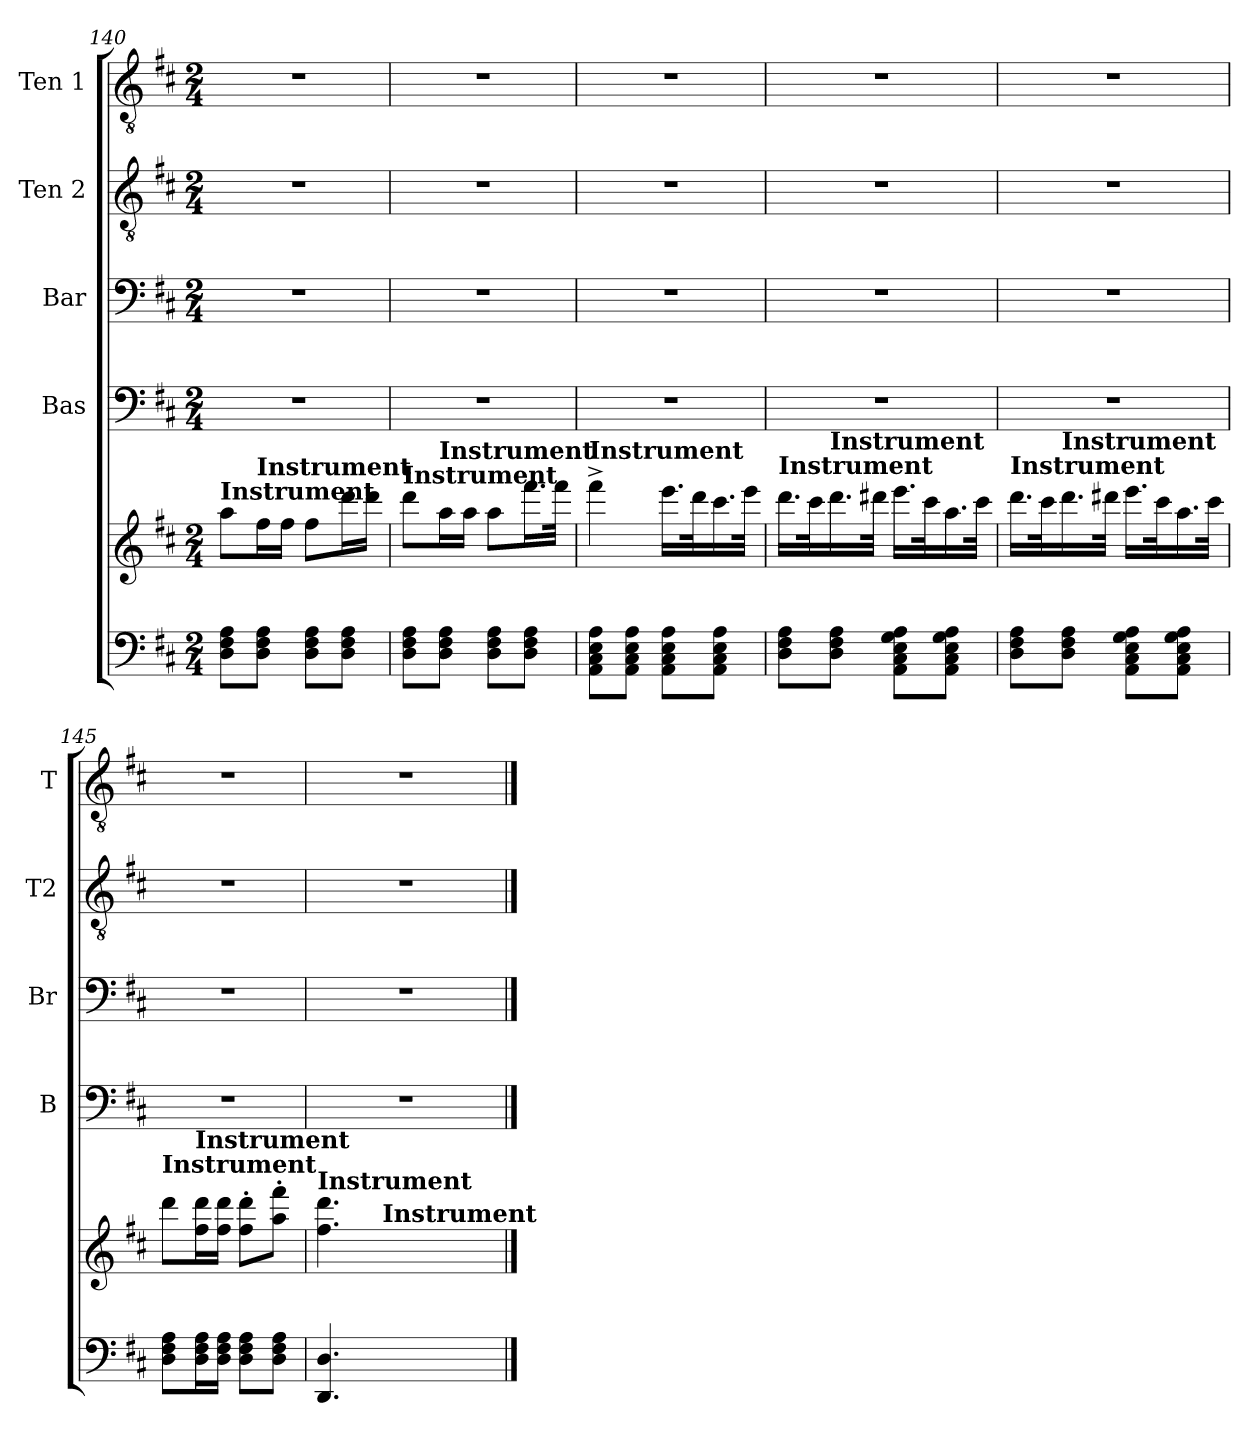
**kern	**kern	**kern	**kern	**kern	**kern
*part5	*part5	*part4	*part3	*part2	*part1
*staff6	*staff5	*staff4	*staff3	*staff2	*staff1
*	*	*I"Bas	*I"Bar	*I"Ten 2	*I"Ten 1
*	*	*I'B	*I'Br	*I'T2	*I'T
!!LO:PB:g=z
*clefF4	*clefG2	*clefF4	*clefF4	*clefGv2	*clefGv2
*k[f#c#]	*k[f#c#]	*k[f#c#]	*k[f#c#]	*k[f#c#]	*k[f#c#]
*D:	*D:	*D:	*D:	*D:	*D:
*M2/4	*M2/4	*M2/4	*M2/4	*M2/4	*M2/4
=140	=140	=140	=140	=140	=140
!	!LO:TX:a:B:t=Instrument	!	!	!	!
8D\ 8F#\ 8A\L	8aa\L	2r	2r	2r	2r
!	!LO:TX:a:B:t=Instrument	!	!	!	!
8D\ 8F#\ 8A\J	16ff#\L	.	.	.	.
.	16ff#\JJ	.	.	.	.
8D\ 8F#\ 8A\L	8ff#\L	.	.	.	.
8D\ 8F#\ 8A\J	16ddd\L	.	.	.	.
.	16ddd\JJ	.	.	.	.
=141	=141	=141	=141	=141	=141
!	!LO:TX:a:B:t=Instrument	!	!	!	!
8D\ 8F#\ 8A\L	8ddd\L	2r	2r	2r	2r
!	!LO:TX:a:B:t=Instrument	!	!	!	!
8D\ 8F#\ 8A\J	16aa\L	.	.	.	.
.	16aa\JJ	.	.	.	.
8D\ 8F#\ 8A\L	8aa\L	.	.	.	.
8D\ 8F#\ 8A\J	16.fff#\L	.	.	.	.
.	32fff#\JJk	.	.	.	.
=142	=142	=142	=142	=142	=142
!	!LO:TX:a:B:t=Instrument	!	!	!	!
8AA\ 8C#\ 8E\ 8A\L	4fff#^\	2r	2r	2r	2r
8AA\ 8C#\ 8E\ 8A\J	.	.	.	.	.
8AA\ 8C#\ 8E\ 8A\L	16.eee\LL	.	.	.	.
.	32ddd\K	.	.	.	.
8AA\ 8C#\ 8E\ 8A\J	16.ccc#\	.	.	.	.
.	32eee\JJk	.	.	.	.
=143	=143	=143	=143	=143	=143
!	!LO:TX:a:B:t=Instrument	!	!	!	!
8D\ 8F#\ 8A\L	16.ddd\LL	2r	2r	2r	2r
.	32ccc#\K	.	.	.	.
!	!LO:TX:a:B:t=Instrument	!	!	!	!
8D\ 8F#\ 8A\J	16.ddd\	.	.	.	.
.	32ddd#X\JJk	.	.	.	.
8AA\ 8C#\ 8E\ 8G\ 8A\L	16.eee\LL	.	.	.	.
.	32ccc#\K	.	.	.	.
8AA\ 8C#\ 8E\ 8G\ 8A\J	16.aa\	.	.	.	.
.	32ccc#\JJk	.	.	.	.
!!LO:PB:g=z
=144	=144	=144	=144	=144	=144
!	!LO:TX:a:B:t=Instrument	!	!	!	!
8D\ 8F#\ 8A\L	16.ddd\LL	2r	2r	2r	2r
.	32ccc#\K	.	.	.	.
!	!LO:TX:a:B:t=Instrument	!	!	!	!
8D\ 8F#\ 8A\J	16.ddd\	.	.	.	.
.	32ddd#X\JJk	.	.	.	.
8AA\ 8C#\ 8E\ 8G\ 8A\L	16.eee\LL	.	.	.	.
.	32ccc#\K	.	.	.	.
8AA\ 8C#\ 8E\ 8G\ 8A\J	16.aa\	.	.	.	.
.	32ccc#\JJk	.	.	.	.
=145	=145	=145	=145	=145	=145
!	!LO:TX:a:B:t=Instrument	!	!	!	!
8D\ 8F#\ 8A\L	8ddd\L	2r	2r	2r	2r
!	!LO:TX:a:B:t=Instrument	!	!	!	!
16D\ 16F#\ 16A\L	16ff#\ 16ddd\L	.	.	.	.
16D\ 16F#\ 16A\JJ	16ff#\ 16ddd\JJ	.	.	.	.
8D\ 8F#\ 8A\L	8ff#\' 8ddd\'L	.	.	.	.
8D\ 8F#\ 8A\J	8aa\' 8fff#\'J	.	.	.	.
=146	=146	=146	=146	=146	=146
!	!LO:TX:a:B:t=Instrument	!	!	!	!
4.DD/ 4.D/	4.ff#\ 4.ddd\	2r	2r	2r	2r
!	!LO:TX:a:B:t=Instrument	!	!	!	!
8ryy	8ryy	.	.	.	.
==	==	==	==	==	==
*-	*-	*-	*-	*-	*-
